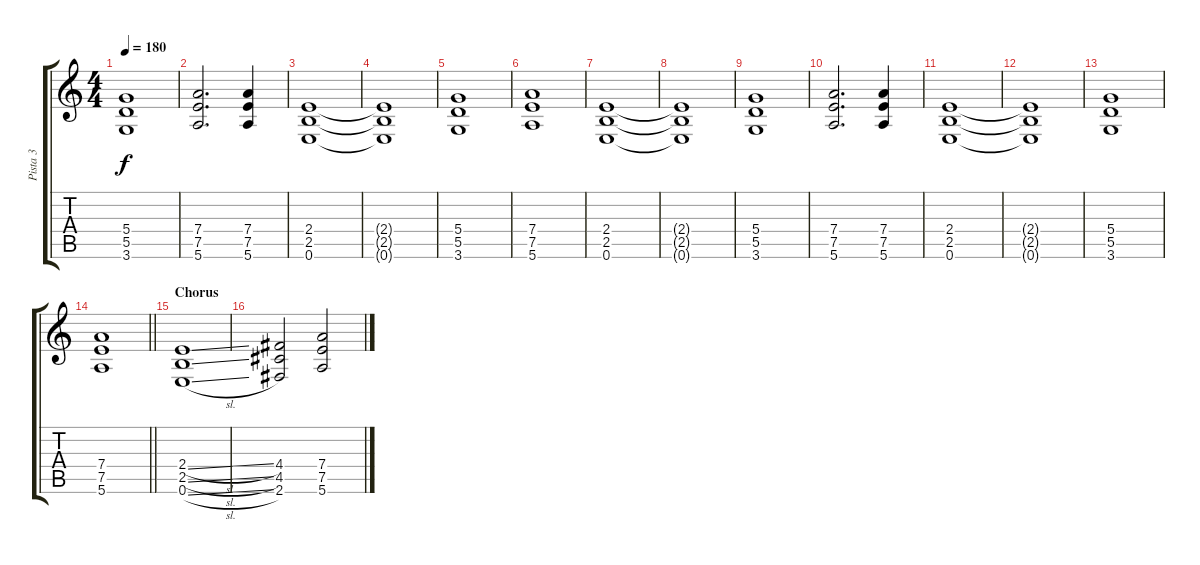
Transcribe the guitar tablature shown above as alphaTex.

\track ("Pista 3" "Pista 3") {instrument distortionguitar}
\staff {score tabs}
\tuning (E4 B3 G3 D3 A2 E2) {hide}
\ts (4 4)
\tempo 180
\clef g2
\ks c
(5.4 5.5 3.6).1{dy f} |
(7.4 7.5 5.6).2{d} (7.4 7.5 5.6).4 |
(2.4 2.5 0.6).1 |
(2.4{t} 2.5{t} 0.6{t}).1 |
(5.4 5.5 3.6).1 |
(7.4 7.5 5.6).1 |
(2.4 2.5 0.6).1 |
(2.4{t} 2.5{t} 0.6{t}).1 |
(5.4 5.5 3.6).1 |
(7.4 7.5 5.6).2{d} (7.4 7.5 5.6).4 |
(2.4 2.5 0.6).1 |
(2.4{t} 2.5{t} 0.6{t}).1 |
(5.4 5.5 3.6).1 |
\barLineRight lightlight
(7.4 7.5 5.6).1 |
\section ("" "Chorus")
(2.4{sl} 2.5{sl} 0.6{sl}).1{instrument distortionguitar} |
(4.4 4.5 2.6).2 (7.4 7.5 5.6).2
